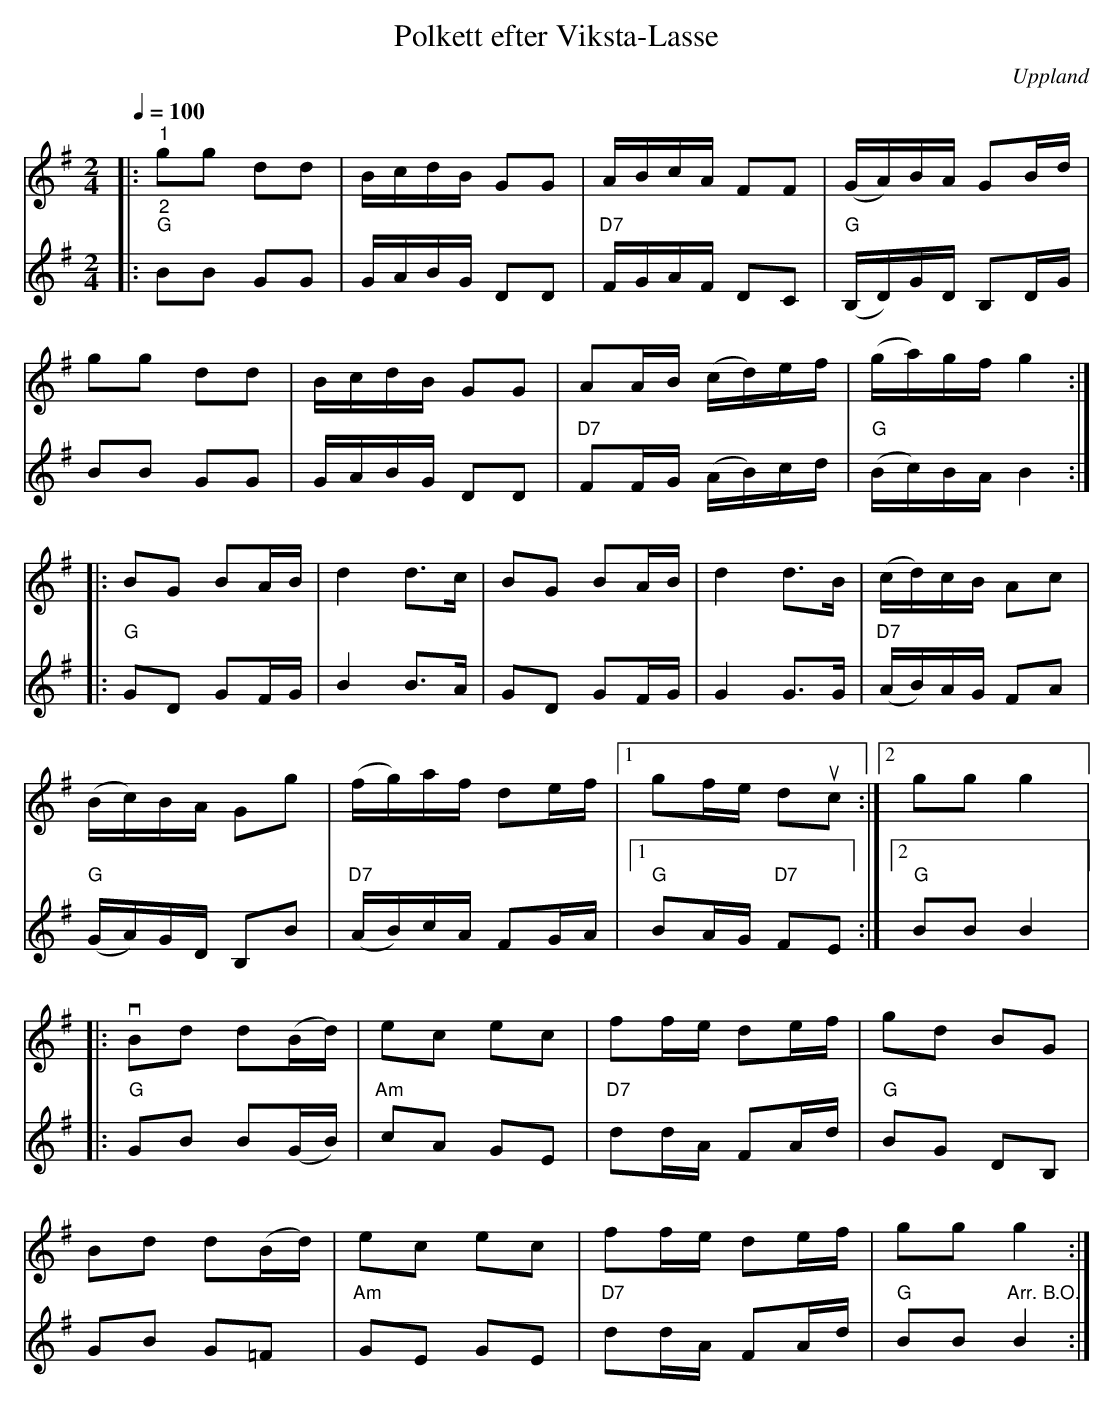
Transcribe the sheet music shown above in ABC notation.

X:1
T:Polkett efter Viksta-Lasse
O:Uppland
L:1/8
Q:1/4=100
M:2/4
K:G
V:1
|:"^1" gg dd | B/c/d/B/ GG | A/B/c/A/ FF | (G/A/)B/A/ GB/d/ |
gg dd | B/c/d/B/ GG | AA/B/ (c/d/)e/f/ | (g/a/)g/f/ g2 ::
BG BA/B/ | d2 d>c | BG BA/B/ | d2 d>B | (c/d/)c/B/ Ac |
(B/c/)B/A/ Gg | (f/g/)a/f/ de/f/ |1 gf/e/ duc :|2 gg g2 |:
v Bd d(B/d/) | ec ec | ff/e/ de/f/ | gd BG |
Bd d(B/d/) | ec ec | ff/e/ de/f/ | gg g2 :|
V:2
|:"^2""G" BB GG | G/A/B/G/ DD | "D7" F/G/A/F/ DC | "G" (B,/D/)G/D/ B,D/G/ |
 BB GG | G/A/B/G/ DD | "D7" FF/G/ (A/B/)c/d/ |"G" (B/c/)B/A/ B2 ::
"G" GD GF/G/ | B2 B>A | GD GF/G/ | G2 G>G | "D7" (A/B/)A/G/ FA |
"G" (G/A/)G/D/ B,B |"D7" (A/B/)c/A/ FG/A/ |1"G" BA/G/"D7" FE :|2"G" BB B2 |:
"G" GB B(G/B/) |"Am" cA GE |"D7" dd/A/ FA/d/ |"G" BG DB, | GB G=F |"Am" GE GE | "D7" dd/A/ FA/d/ |"G"  BB"^Arr. B.O."  B2 :|
